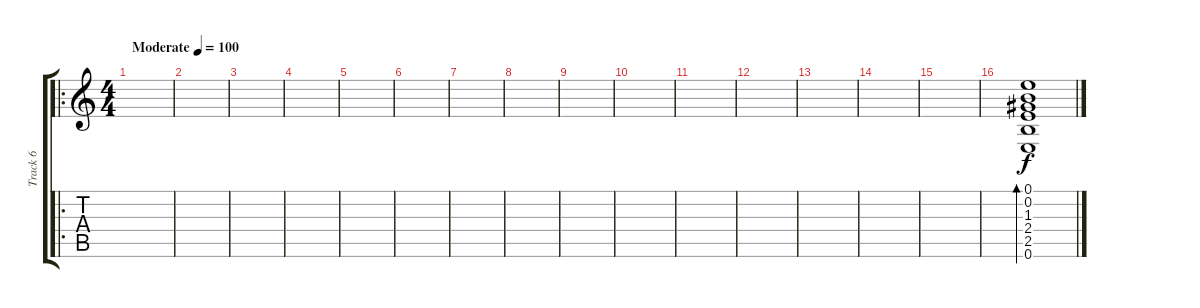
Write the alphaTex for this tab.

\track ("Track 6" "Track 6") {instrument acousticguitarsteel}
\staff {score tabs}
\tuning (E4 B3 G3 D3 A2 E2) {hide}
\ro
\ts (4 4)
\tempo (100 "Moderate")
\clef g2
\ks c
|
|
|
|
|
|
|
|
|
|
|
|
|
|
|
(0.1 0.2 1.3 2.4 2.5 0.6).1{bd 240}
